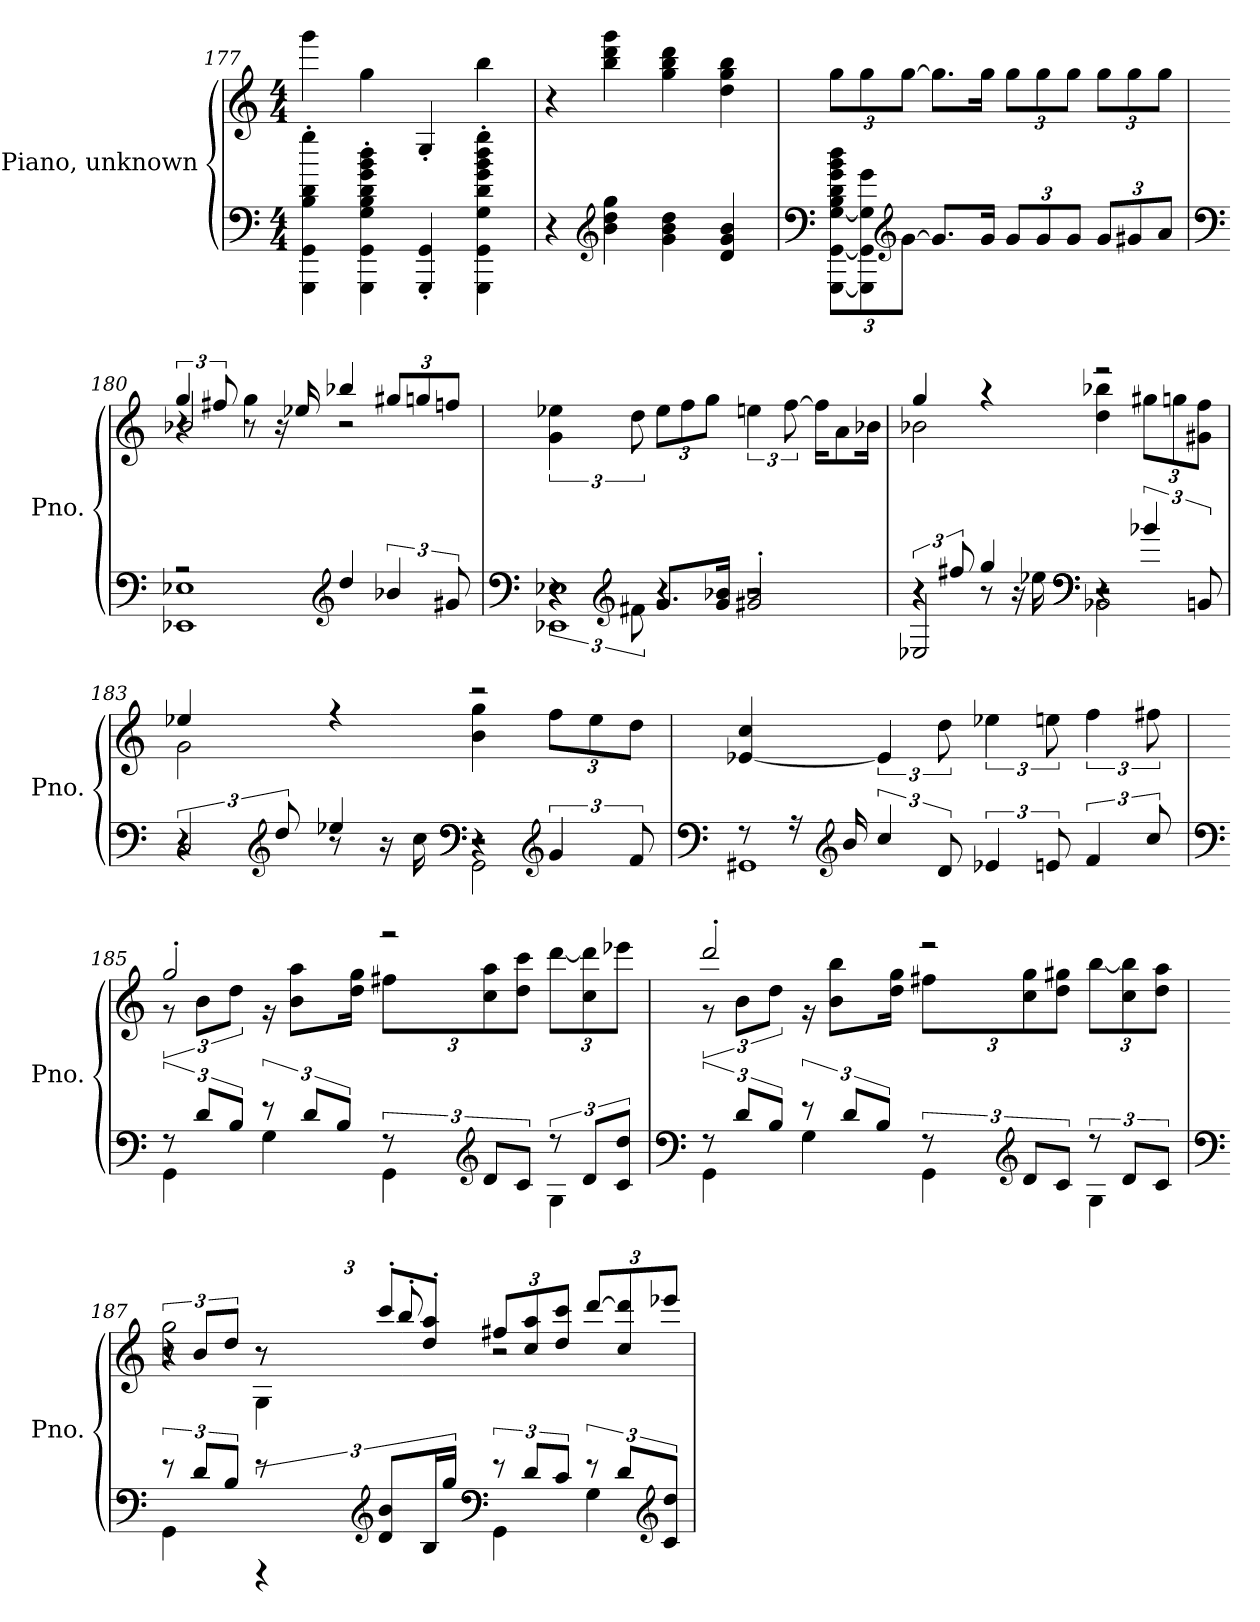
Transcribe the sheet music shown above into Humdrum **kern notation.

**kern	**kern
*part1	*part1
*staff2	*staff1
*I"Piano, unknown	*
*I'Pno.	*
*clefF4	*clefG2
*k[]	*k[]
*M4/4	*M4/4
=177	=177
4GGG\' 4GG\' 4B\' 4d\' 4gg\'	4ggg\
4GGG\' 4GG\' 4G\' 4B\' 4d\' 4g\' 4b\' 4dd\'	4gg\
4GGG/' 4GG/'	4G'/
4GGG\' 4GG\' 4G\' 4d\' 4g\' 4b\' 4dd\' 4gg\'	4bb\
=178	=178
4r	4r
*clefG2	*
4b\ 4dd\ 4gg\	4bb\ 4ddd\ 4ggg\
4g\ 4b\ 4dd\	4gg\ 4bb\ 4ddd\
4d/ 4g/ 4b/	4dd\ 4gg\ 4bb\
!!LO:LB:g=z
=179	=179
*clefF4	*
*Xbrackettup	*Xbrackettup
[12GGG\ [12GG\ [12G\ 12B\ 12d\ 12g\ 12b\ 12dd\L	12gg\L
12GGG\] 12GG\] 12G\] 12g\	12gg\
*clefG2	*
[12g\J	[12gg\J
8.g/L]	8.gg\L]
16g/Jk	16gg\Jk
12g/L	12gg\L
12g/	12gg\
12g/J	12gg\J
12g/L	12gg\L
12g#X/	12gg\
12a/J	12gg\J
=180	=180
*clefF4	*
*^	*
*	*	*brackettup
*	*	*^
*	*	*	*^
2r	1EE-X 1E-X	6gg/	4r	2b-X/
.	.	12ff#X/	.	.
.	.	8r	4gg\	.
.	.	16r	.	.
.	.	16ee-X/	.	.
*clefG2	*	*	*	*
4dd/	.	4bb-X/	2r	2r
*brackettup	*	*Xbrackettup	*	*
6b-X/	.	12gg#X/L	.	.
.	.	12ggn/	.	.
12g#X/	.	12ffn/J	.	.
*v	*v	*	*	*
*	*v	*v	*v
!!LO:LB:g=z
=181	=181
*clefF4	*
*^	*
*	*^	*
*	*	*	*brackettup
4r	6r	1EE-X 1E-X	6g\ 6ee-X\
*clefG2	*	*	*
.	12f#X\	.	12dd\
*	*	*	*Xbrackettup
8.g/L	4r	.	12ee-\L
.	.	.	12ff\
.	.	.	12gg\J
16g/ 16b-X/Jk	.	.	.
*	*	*	*brackettup
2g#X/' 2b-/'	2r	.	6een\
.	.	.	[12ff\
.	.	.	16ff\KL]
.	.	.	8a\
.	.	.	16b-X\Jk
=182	=182	=182	=182
*	*	*	*^
6r	4r	2E-X/	4gg/	2b-X\
12ff#X/	.	.	.	.
4gg/	8r	.	4r	.
.	16r	.	.	.
.	16ee-X\	.	.	.
*clefF4	*	*	*	*
4r	2BB-X\	2r	2r	4dd\ 4bb-X\
*	*	*	*	*Xbrackettup
6b-X/	.	.	.	12gg#X\L
.	.	.	.	12ggn\
12BBn/	.	.	.	12g#X\ 12ff\J
!!LO:LB:g=z	!!
=183	=183	=183	=183	=183
6r	4r	2C/	4ee-X/	2g\
*clefG2	*	*	*	*
12dd/	.	.	.	.
4ee-X/	8r	.	4r	.
.	16r	.	.	.
.	16cc\	.	.	.
*clefF4	*	*	*	*
4r	2GG\	2r	2r	4b\ 4gg\
*clefG2	*	*	*	*
6g/	.	.	.	12ff\L
.	.	.	.	12ee-\
12f/	.	.	.	12dd\J
*v	*v	*v	*	*
*	*v	*v
=184	=184
*clefF4	*
*^	*
8r	1GG#X	[4e-X/ 4cc/
16r	.	.
*clefG2	*	*
16b/	.	.
*	*	*brackettup
6cc/	.	6e-/]
12d/	.	12dd\
6e-X/	.	6ee-X\
12en/	.	12een\
6f/	.	6ff\
12cc/	.	12ff#X\
!!LO:LB:g=z
=185	=185	=185
*clefF4	*	*
*	*	*^
12r	4GG\	2gg'/	12r
12d/L	.	.	12b\L
12B/J	.	.	12dd\J
12r	4G\	.	16r
.	.	.	8b\ 8aa\L
12d/L	.	.	.
12B/J	.	.	.
.	.	.	16dd\ 16gg\Jk
*	*	*	*Xbrackettup
12r	4GG\	2r	12ff#X\L
*clefG2	*	*	*
12d/L	.	.	12cc\ 12aa\
12c/J	.	.	12dd\ 12ccc\J
12r	4G\	.	[12ddd\L
12d/L	.	.	12cc\ 12ddd\]
12c/ 12dd/J	.	.	12eee-X\J
=186	=186	=186	=186
*clefF4	*	*	*
*	*	*	*brackettup
12r	4GG\	2ddd'/	12r
12d/L	.	.	12b\L
12B/J	.	.	12dd\J
12r	4G\	.	16r
.	.	.	8b\ 8bb\L
12d/L	.	.	.
12B/J	.	.	.
.	.	.	16dd\ 16gg\Jk
*	*	*	*Xbrackettup
12r	4GG\	2r	12ff#X\L
*clefG2	*	*	*
12d/L	.	.	12cc\ 12gg\
12c/J	.	.	12dd\ 12gg#X\J
12r	4G\	.	[12bb\L
12d/L	.	.	12cc\ 12bb\]
12c/J	.	.	12dd\ 12aa\J
*	*	*v	*v
!!LO:PB:g=z
=187	=187	=187
*clefF4	*	*
*	*	*^
*	*	*	*^
*	*	*	*	*brackettup
*	*	*	*	*^
12r	4GG\	4r	2gg\	12r	4r
12d/L	.	.	.	12b/L	.
12B/J	.	.	.	12dd/J	.
12r	4r	12r	.	8r	4G\
*clefG2	*	*	*	*	*
12d/ 12b/L	.	12ccc'/L	.	.	.
.	.	.	.	8bb'/	.
24B/L	.	12dd/' 12aa/'J	.	.	.
24gg/JJ	.	.	.	.	.
*clefF4	*	*	*	*	*
*	*	*	*	*Xbrackettup	*
12r	4GG\	2r	2r	12ff#X/L	2r
12d/L	.	.	.	12cc/ 12aa/	.
12c/J	.	.	.	12dd/ 12ccc/J	.
12r	4G\	.	.	[12ddd/L	.
12d/L	.	.	.	12cc/ 12ddd/]	.
*clefG2	*	*	*	*	*
12c/ 12dd/J	.	.	.	12eee-X/J	.
*v	*v	*	*	*	*
*	*v	*v	*v	*v
=	=
*-	*-
